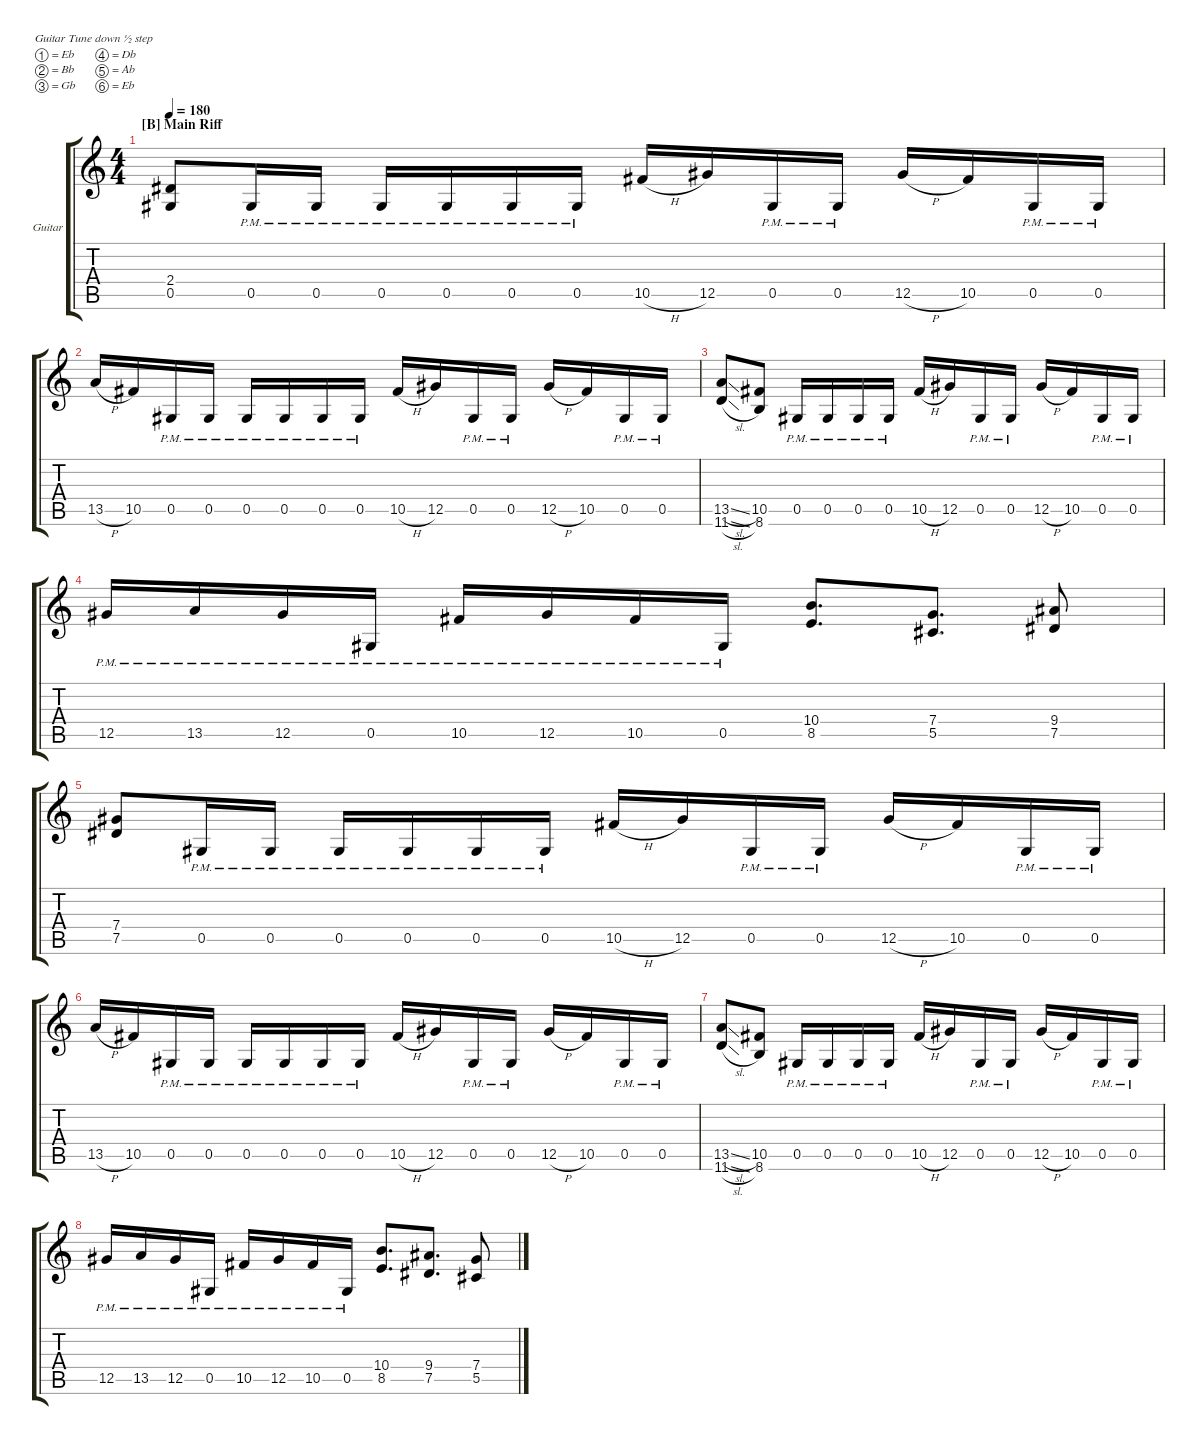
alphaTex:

\hideDynamics
\bracketExtendMode groupsimilarinstruments
\firstSystemTrackNameOrientation horizontal
\otherSystemsTrackNameOrientation horizontal
\track ("Guillermo Izquierdo - Guitar" "Guitar") {instrument overdrivenguitar}
\staff {score tabs}
\tuning (Eb4 Bb3 Gb3 Db3 Ab2 Eb2)
\ts (4 4)
\beaming (8 2 2 2 2 2 2)
\section ("B" "Main Riff")
\tempo 180
\clef g2
\scale
0.516241
\ks c
(2.4 0.5).8{dy f} 0.5{pm}.16 0.5{pm}.16 0.5{pm}.16 0.5{pm}.16 0.5{pm}.16 0.5{pm}.16 10.5{h}.16 12.5.16 0.5{pm}.16 0.5{pm}.16 12.5{h}.16 10.5.16 0.5{pm}.16 0.5{pm}.16 |
\scale
0.483964 13.5{h}.16 10.5.16 0.5{pm}.16 0.5{pm}.16 0.5{pm}.16 0.5{pm}.16 0.5{pm}.16 0.5{pm}.16 10.5{h}.16 12.5.16 0.5{pm}.16 0.5{pm}.16 12.5{h}.16 10.5.16 0.5{pm}.16 0.5{pm}.16 |
\scale
0.514648 (13.5{sl} 11.6{sl}).8 (10.5 8.6).8 0.5{pm}.16 0.5{pm}.16 0.5{pm}.16 0.5{pm}.16 10.5{h}.16 12.5.16 0.5{pm}.16 0.5{pm}.16 12.5{h}.16 10.5.16 0.5{pm}.16 0.5{pm}.16 |
\scale
0.48524 12.5{pm}.16 13.5{pm}.16 12.5{pm}.16 0.5{pm}.16 10.5{pm}.16 12.5{pm}.16 10.5{pm}.16 0.5{pm}.16 (10.4 8.5).8{d} (7.4 5.5).8{d} (9.4 7.5).8 |
\scale
0.512138 (7.4 7.5).8 0.5{pm}.16 0.5{pm}.16 0.5{pm}.16 0.5{pm}.16 0.5{pm}.16 0.5{pm}.16 10.5{h}.16 12.5.16 0.5{pm}.16 0.5{pm}.16 12.5{h}.16 10.5.16 0.5{pm}.16 0.5{pm}.16 |
\scale
0.487938 13.5{h}.16 10.5.16 0.5{pm}.16 0.5{pm}.16 0.5{pm}.16 0.5{pm}.16 0.5{pm}.16 0.5{pm}.16 10.5{h}.16 12.5.16 0.5{pm}.16 0.5{pm}.16 12.5{h}.16 10.5.16 0.5{pm}.16 0.5{pm}.16 |
\scale
0.511789 (13.5{sl} 11.6{sl}).8 (10.5 8.6).8 0.5{pm}.16 0.5{pm}.16 0.5{pm}.16 0.5{pm}.16 10.5{h}.16 12.5.16 0.5{pm}.16 0.5{pm}.16 12.5{h}.16 10.5.16 0.5{pm}.16 0.5{pm}.16 |
\scale
0.488086 12.5{pm}.16 13.5{pm}.16 12.5{pm}.16 0.5{pm}.16 10.5{pm}.16 12.5{pm}.16 10.5{pm}.16 0.5{pm}.16 (10.4 8.5).8{d} (9.4 7.5).8{d} (7.4 5.5).8
